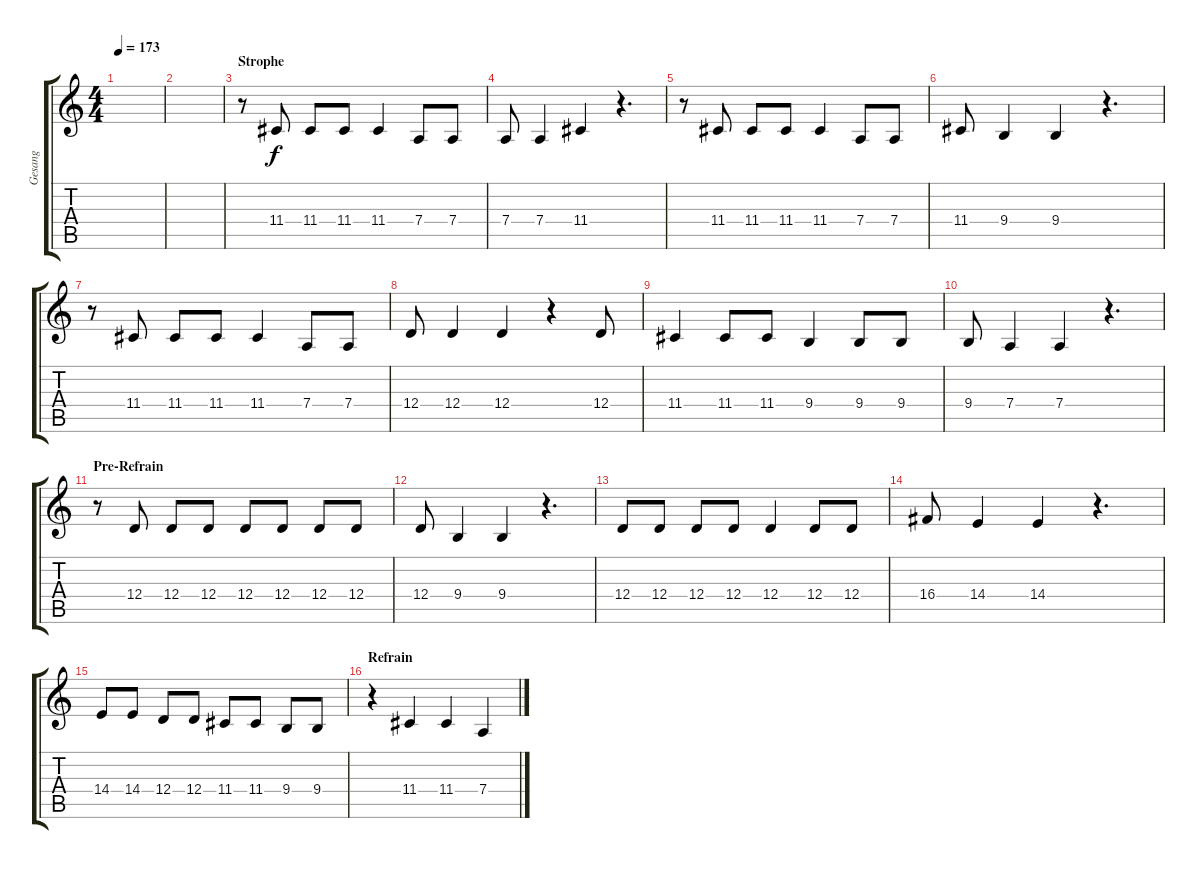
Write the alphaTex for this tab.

\track ("Gesang" "Gesang") {instrument lead6voice}
\staff {score tabs}
\tuning (E4 B3 G3 D3 A2 E2) {hide}
\ts (4 4)
\tempo 173
\clef g2
\ks c
|
|
\section ("" "Strophe")
r.8 11.4.8 11.4.8 11.4.8 11.4.4 7.4.8 7.4.8 |
7.4.8 7.4.4 11.4.4 r.4{d} |
r.8 11.4.8 11.4.8 11.4.8 11.4.4 7.4.8 7.4.8 |
11.4.8 9.4.4 9.4.4 r.4{d} |
r.8 11.4.8 11.4.8 11.4.8 11.4.4 7.4.8 7.4.8 |
12.4.8 12.4.4 12.4.4 r.4 12.4.8 |
11.4.4 11.4.8 11.4.8 9.4.4 9.4.8 9.4.8 |
9.4.8 7.4.4 7.4.4 r.4{d} |
\section ("" "Pre-Refrain")
r.8 12.4.8 12.4.8 12.4.8 12.4.8 12.4.8 12.4.8 12.4.8 |
12.4.8 9.4.4 9.4.4 r.4{d} |
12.4.8 12.4.8 12.4.8 12.4.8 12.4.4 12.4.8 12.4.8 |
16.4.8 14.4.4 14.4.4 r.4{d} |
14.4.8 14.4.8 12.4.8 12.4.8 11.4.8 11.4.8 9.4.8 9.4.8 |
\section ("" "Refrain")
r.4 11.4.4 11.4.4 7.4.4
